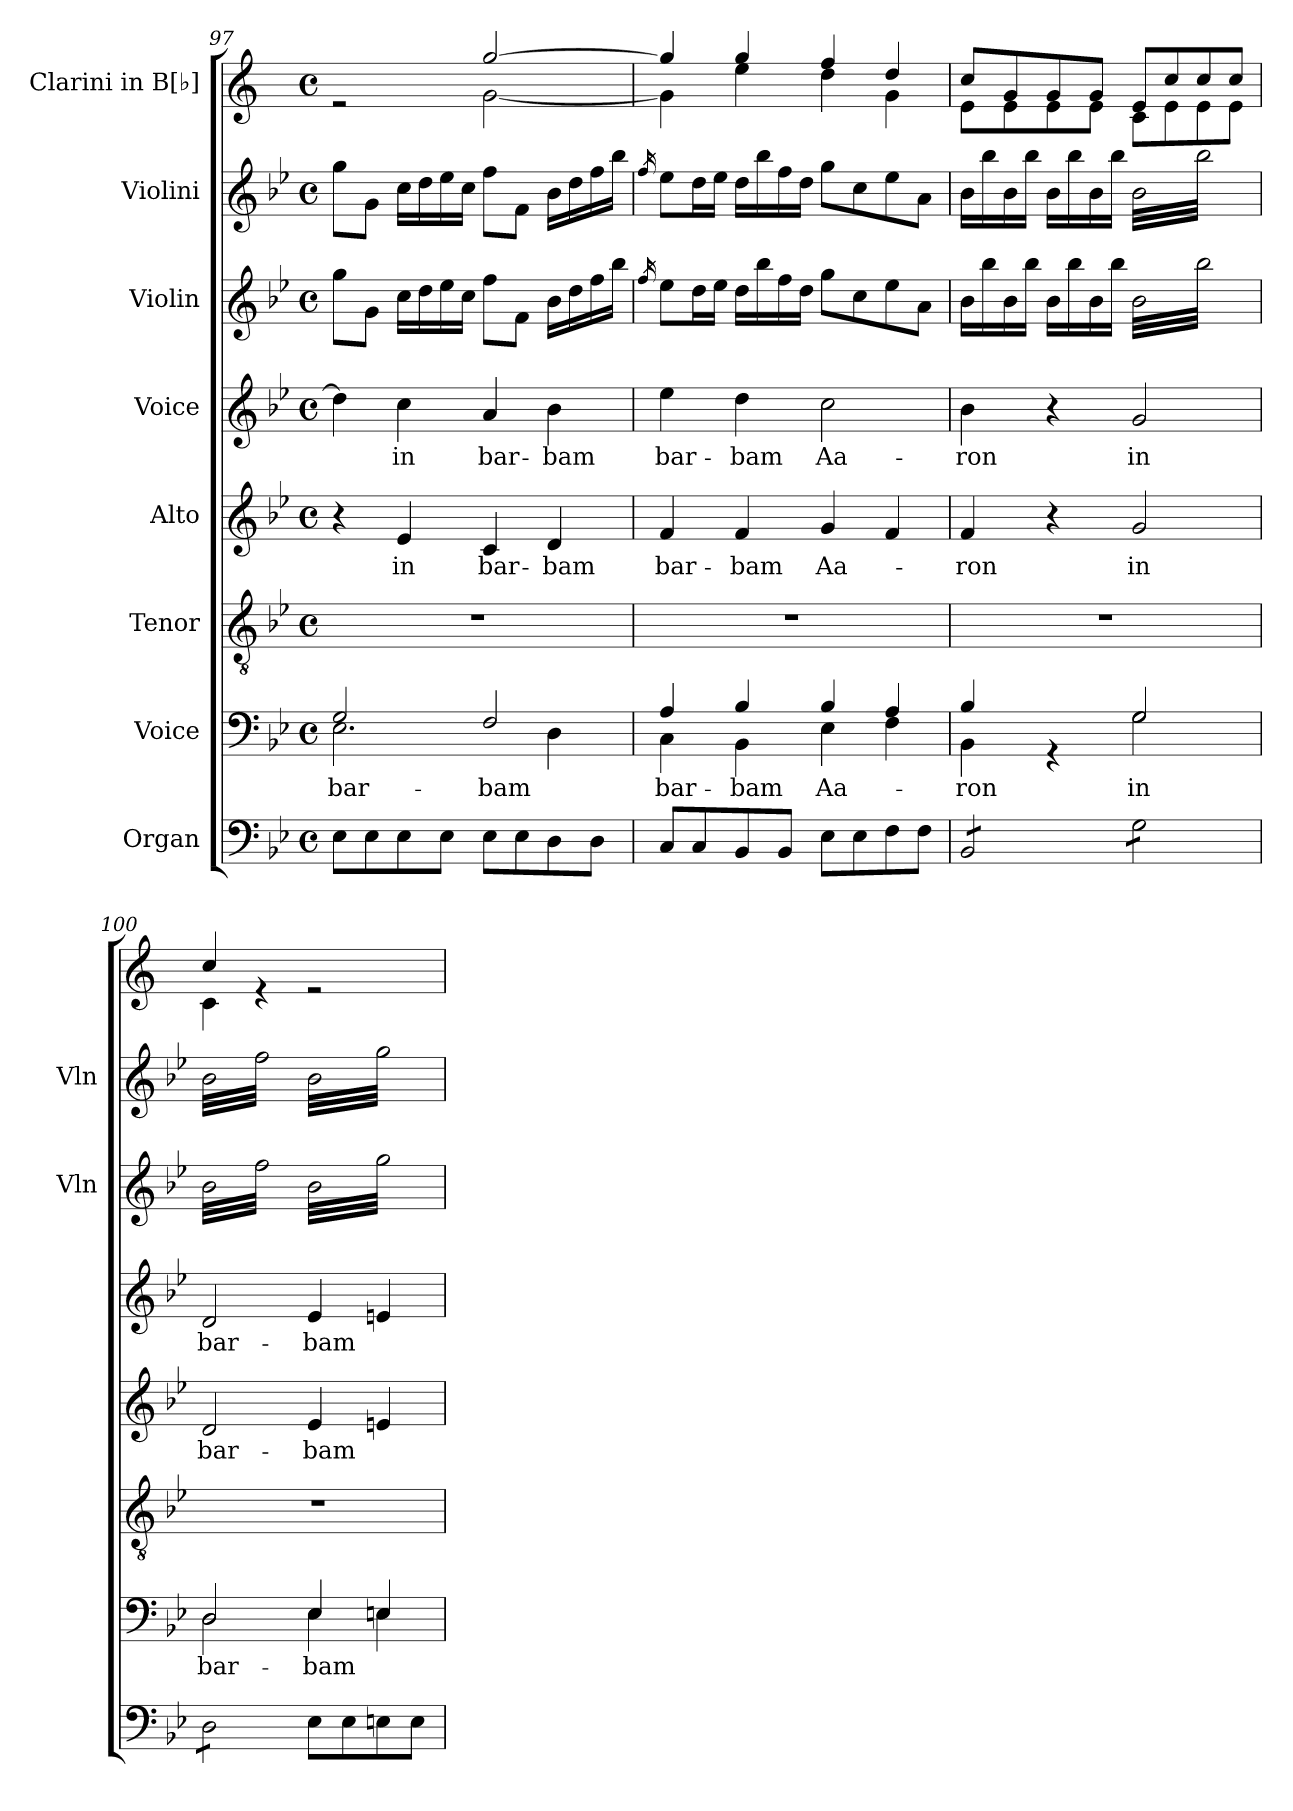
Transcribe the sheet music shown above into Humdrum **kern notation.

**kern	**kern	**text	**kern	**kern	**text	**kern	**text	**kern	**kern	**kern
*part8	*part7	*part7	*part6	*part5	*part5	*part4	*part4	*part3	*part2	*part1
*staff8	*staff7	*staff7	*staff6	*staff5	*staff5	*staff4	*staff4	*staff3	*staff2	*staff1
*I"Organ	*I"Voice	*	*I"Tenor	*I"Alto	*	*I"Voice	*	*I"Violin	*I"Violini	*I"Clarini in B[♭]
*	*	*	*	*	*	*	*	*I'Vln	*I'Vln	*
!!LO:PB:g=z
*clefF4	*clefF4	*	*clefGv2	*clefG2	*	*clefG2	*	*clefG2	*clefG2	*clefG2
*	*	*	*	*	*	*	*	*	*	*ITrd1c2
*k[b-e-]	*k[b-e-]	*	*k[b-e-]	*k[b-e-]	*	*k[b-e-]	*	*k[b-e-]	*k[b-e-]	*k[b-e-]
*M4/4	*M4/4	*	*M4/4	*M4/4	*	*M4/4	*	*M4/4	*M4/4	*M4/4
*met(c)	*met(c)	*	*met(c)	*met(c)	*	*met(c)	*	*met(c)	*met(c)	*met(c)
=97	=97	=97	=97	=97	=97	=97	=97	=97	=97	=97
!	!	!LO:LY:b	!	!	!	!	!	!	!	!
*	*^	*	*	*	*	*	*	*	*	*^
8E-\L	2G/	2.E-\	bar-	1r	4r	.	4dd\]	.	8gg\L	8gg\L	2re	2ryy
8E-\	.	.	.	.	.	.	.	.	8g\J	8g\J	.	.
!	!	!	!	!	!	!LO:LY:b	!	!LO:LY:b	!	!	!	!
8E-\	.	.	.	.	4e-/	in	4cc\	in	16cc\LL	16cc\LL	.	.
.	.	.	.	.	.	.	.	.	16dd\	16dd\	.	.
8E-\J	.	.	.	.	.	.	.	.	16ee-\	16ee-\	.	.
.	.	.	.	.	.	.	.	.	16cc\JJ	16cc\JJ	.	.
!	!	!	!LO:LY:b	!	!	!LO:LY:b	!	!LO:LY:b	!	!	!	!
8E-\L	2F/	.	-bam	.	4c/	bar-	4a/	bar-	8ff\L	8ff\L	[2ff/	[2f\
8E-\	.	.	.	.	.	.	.	.	8f\J	8f\J	.	.
!	!	!	!	!	!	!LO:LY:b	!	!LO:LY:b	!	!	!	!
8D\	.	4D\	.	.	4d/	-bam	4b-\	-bam	16b-\LL	16b-\LL	.	.
.	.	.	.	.	.	.	.	.	16dd\	16dd\	.	.
8D\J	.	.	.	.	.	.	.	.	16ff\	16ff\	.	.
.	.	.	.	.	.	.	.	.	16bb-\JJ	16bb-\JJ	.	.
=98	=98	=98	=98	=98	=98	=98	=98	=98	=98	=98	=98	=98
.	.	.	.	.	.	.	.	.	16qff/	16qff/	.	.
!	!	!	!LO:LY:b	!	!	!LO:LY:b	!	!LO:LY:b	!	!	!	!
8C/L	4A/	4C\	bar-	1r	4f/	bar-	4ee-\	bar-	8ee-\L	8ee-\L	4ff/]	4f\]
8C/	.	.	.	.	.	.	.	.	16dd\L	16dd\L	.	.
.	.	.	.	.	.	.	.	.	16ee-\JJ	16ee-\JJ	.	.
!	!	!	!LO:LY:b	!	!	!LO:LY:b	!	!LO:LY:b	!	!	!	!
8BB-/	4B-/	4BB-\	-bam	.	4f/	-bam	4dd\	-bam	16dd\LL	16dd\LL	4ff/	4dd\
.	.	.	.	.	.	.	.	.	16bb-\	16bb-\	.	.
8BB-/J	.	.	.	.	.	.	.	.	16ff\	16ff\	.	.
.	.	.	.	.	.	.	.	.	16dd\JJ	16dd\JJ	.	.
!	!	!	!LO:LY:b	!	!	!LO:LY:b	!	!LO:LY:b	!	!	!	!
8E-\L	4B-/	4E-\	Aa-	.	4g/	Aa-	2cc\	Aa-	8gg\L	8gg\L	4ee-/	4cc\
8E-\	.	.	.	.	.	.	.	.	8cc\	8cc\	.	.
8F\	4A/	4F\	.	.	4f/	.	.	.	8ee-\	8ee-\	4cc/	4f\
8F\J	.	.	.	.	.	.	.	.	8a\J	8a\J	.	.
=99	=99	=99	=99	=99	=99	=99	=99	=99	=99	=99	=99	=99
!	!	!	!LO:LY:b	!	!	!LO:LY:b	!	!LO:LY:b	!	!	!	!
*tremolo	*	*	*	*	*	*	*	*	*	*	*	*
8BB-/L	4B-/	4BB-\	-ron	1r	4f/	-ron	4b-\	-ron	16b-\LL	16b-\LL	8b-/L	8d\L
.	.	.	.	.	.	.	.	.	16bb-\	16bb-\	.	.
8BB-/	.	.	.	.	.	.	.	.	16b-\	16b-\	8f/	8d\
.	.	.	.	.	.	.	.	.	16bb-\JJ	16bb-\JJ	.	.
8BB-/	4rGG	4ryy	.	.	4r	.	4r	.	16b-\LL	16b-\LL	8f/	8d\
.	.	.	.	.	.	.	.	.	16bb-\	16bb-\	.	.
8BB-/J	.	.	.	.	.	.	.	.	16b-\	16b-\	8f/J	8d\J
.	.	.	.	.	.	.	.	.	16bb-\JJ	16bb-\JJ	.	.
!	!	!	!LO:LY:b	!	!	!LO:LY:b	!	!LO:LY:b	!	!	!	!
*	*	*	*	*	*	*	*	*	*tremolo	*	*	*
*	*	*	*	*	*	*	*	*	*	*tremolo	*	*
8G\L	2G/	2G\	in	.	2g/	in	2g/	in	32b-\LLL	32b-\LLL	8d/L	8B-\L
.	.	.	.	.	.	.	.	.	32bb-\	32bb-\	.	.
.	.	.	.	.	.	.	.	.	32b-\	32b-\	.	.
.	.	.	.	.	.	.	.	.	32bb-\	32bb-\	.	.
8G\	.	.	.	.	.	.	.	.	32b-\	32b-\	8b-/	8d\
.	.	.	.	.	.	.	.	.	32bb-\	32bb-\	.	.
.	.	.	.	.	.	.	.	.	32b-\	32b-\	.	.
.	.	.	.	.	.	.	.	.	32bb-\	32bb-\	.	.
8G\	.	.	.	.	.	.	.	.	32b-\	32b-\	8b-/	8d\
.	.	.	.	.	.	.	.	.	32bb-\	32bb-\	.	.
.	.	.	.	.	.	.	.	.	32b-\	32b-\	.	.
.	.	.	.	.	.	.	.	.	32bb-\	32bb-\	.	.
8G\J	.	.	.	.	.	.	.	.	32b-\	32b-\	8b-/J	8d\J
.	.	.	.	.	.	.	.	.	32bb-\	32bb-\	.	.
.	.	.	.	.	.	.	.	.	32b-\	32b-\	.	.
.	.	.	.	.	.	.	.	.	32bb-\JJJ	32bb-\JJJ	.	.
=100	=100	=100	=100	=100	=100	=100	=100	=100	=100	=100	=100	=100
!	!	!	!LO:LY:b	!	!	!LO:LY:b	!	!LO:LY:b	!	!	!	!
8D\L	2D/	2D\	bar-	1r	2d/	bar-	2d/	bar-	32b-\LLL	32b-\LLL	4b-/	4B-\
.	.	.	.	.	.	.	.	.	32ff\	32ff\	.	.
.	.	.	.	.	.	.	.	.	32b-\	32b-\	.	.
.	.	.	.	.	.	.	.	.	32ff\	32ff\	.	.
8D\	.	.	.	.	.	.	.	.	32b-\	32b-\	.	.
.	.	.	.	.	.	.	.	.	32ff\	32ff\	.	.
.	.	.	.	.	.	.	.	.	32b-\	32b-\	.	.
.	.	.	.	.	.	.	.	.	32ff\	32ff\	.	.
8D\	.	.	.	.	.	.	.	.	32b-\	32b-\	4re	2.ryy
.	.	.	.	.	.	.	.	.	32ff\	32ff\	.	.
.	.	.	.	.	.	.	.	.	32b-\	32b-\	.	.
.	.	.	.	.	.	.	.	.	32ff\	32ff\	.	.
8D\J	.	.	.	.	.	.	.	.	32b-\	32b-\	.	.
*Xtremolo	*	*	*	*	*	*	*	*	*	*	*	*
.	.	.	.	.	.	.	.	.	32ff\	32ff\	.	.
.	.	.	.	.	.	.	.	.	32b-\	32b-\	.	.
.	.	.	.	.	.	.	.	.	32ff\JJJ	32ff\JJJ	.	.
!	!	!	!LO:LY:b	!	!	!LO:LY:b	!	!LO:LY:b	!	!	!	!
8E-\L	4E-/	4E-\	-bam	.	4e-/	-bam	4e-/	-bam	32b-\LLL	32b-\LLL	2re	.
.	.	.	.	.	.	.	.	.	32gg\	32gg\	.	.
.	.	.	.	.	.	.	.	.	32b-\	32b-\	.	.
.	.	.	.	.	.	.	.	.	32gg\	32gg\	.	.
8E-\	.	.	.	.	.	.	.	.	32b-\	32b-\	.	.
.	.	.	.	.	.	.	.	.	32gg\	32gg\	.	.
.	.	.	.	.	.	.	.	.	32b-\	32b-\	.	.
.	.	.	.	.	.	.	.	.	32gg\	32gg\	.	.
8En\	4En/	4E\	.	.	4en/	.	4en/	.	32b-\	32b-\	.	.
.	.	.	.	.	.	.	.	.	32gg\	32gg\	.	.
.	.	.	.	.	.	.	.	.	32b-\	32b-\	.	.
.	.	.	.	.	.	.	.	.	32gg\	32gg\	.	.
8E\J	.	.	.	.	.	.	.	.	32b-\	32b-\	.	.
.	.	.	.	.	.	.	.	.	32gg\	32gg\	.	.
.	.	.	.	.	.	.	.	.	32b-\	32b-\	.	.
.	.	.	.	.	.	.	.	.	32gg\JJJ	32gg\JJJ	.	.
*	*	*	*	*	*	*	*	*	*	*Xtremolo	*	*
*	*	*	*	*	*	*	*	*	*Xtremolo	*	*	*
.	.	.	.	.	.	.	.	.	.	.	.	.
.	.	.	.	.	.	.	.	.	.	.	.	.
.	.	.	.	.	.	.	.	.	.	.	.	.
.	.	.	.	.	.	.	.	.	.	.	.	.
.	.	.	.	.	.	.	.	.	.	.	.	.
.	.	.	.	.	.	.	.	.	.	.	.	.
.	.	.	.	.	.	.	.	.	.	.	.	.
.	.	.	.	.	.	.	.	.	.	.	.	.
*	*v	*v	*	*	*	*	*	*	*	*	*v	*v
=	=	=	=	=	=	=	=	=	=	=
*-	*-	*-	*-	*-	*-	*-	*-	*-	*-	*-
